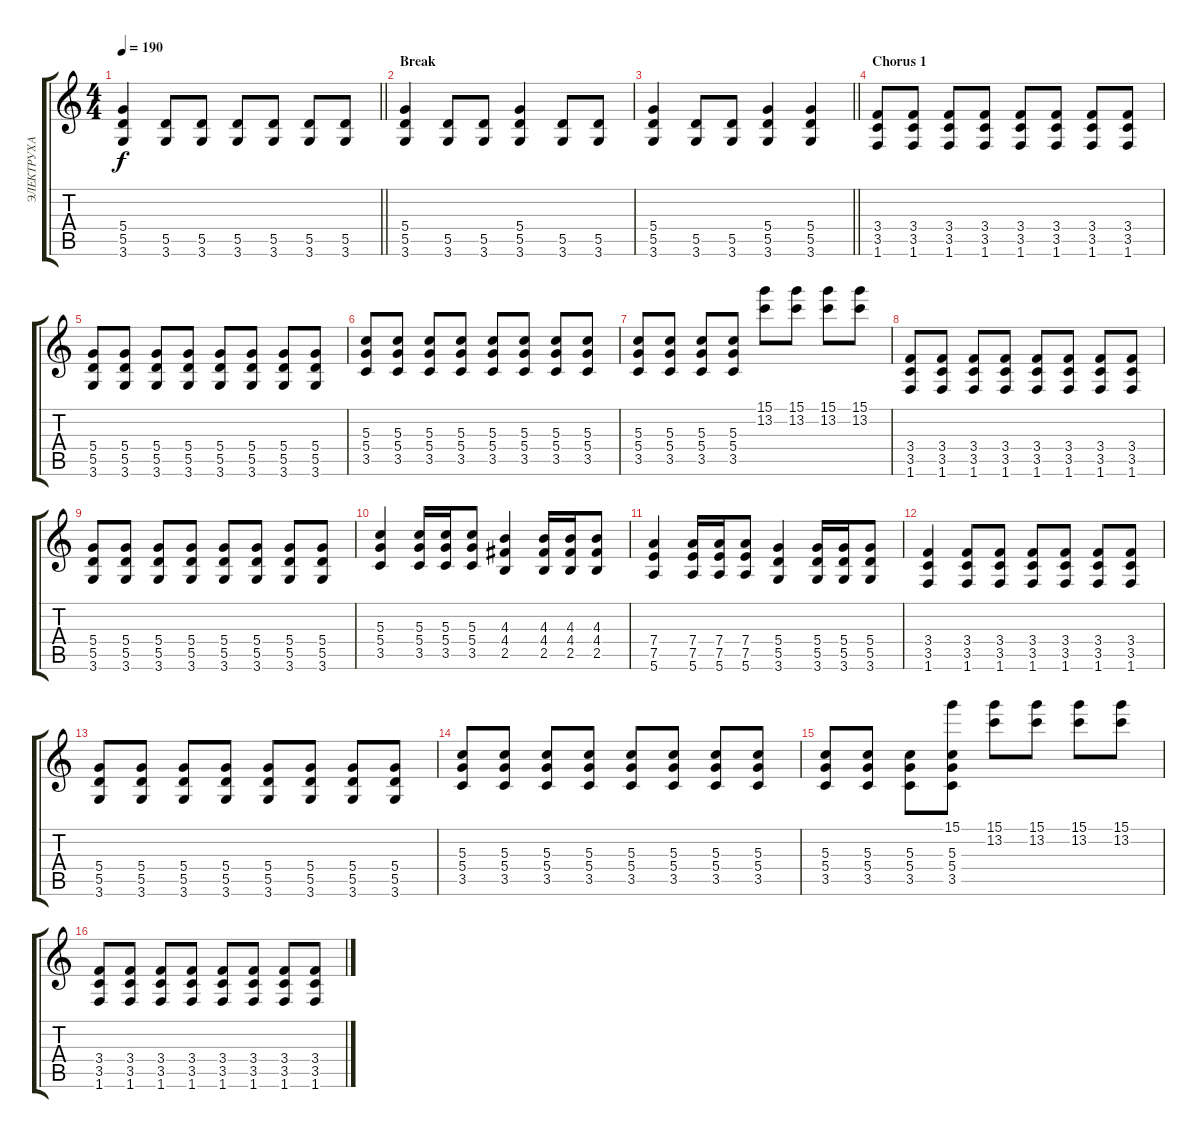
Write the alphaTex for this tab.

\track ("ЭЛЕКТРУХА" "ЭЛЕКТРУХА") {instrument distortionguitar}
\staff {score tabs}
\tuning (E4 B3 G3 D3 A2 E2) {hide}
\ts (4 4)
\tempo 190
\clef g2
\barLineRight lightlight
\ks c
(5.4 5.5 3.6).4{dy f} (5.5 3.6).8 (5.5 3.6).8 (5.5 3.6).8 (5.5 3.6).8 (5.5 3.6).8 (5.5 3.6).8 |
\section ("" "Break")
(5.4 5.5 3.6).4 (5.5 3.6).8 (5.5 3.6).8 (5.4 5.5 3.6).4 (5.5 3.6).8 (5.5 3.6).8 |
\barLineRight lightlight
(5.4 5.5 3.6).4 (5.5 3.6).8 (5.5 3.6).8 (5.4 5.5 3.6).4 (5.4 5.5 3.6).4 |
\section ("" "Chorus 1")
(3.4 3.5 1.6).8 (3.4 3.5 1.6).8 (3.4 3.5 1.6).8 (3.4 3.5 1.6).8 (3.4 3.5 1.6).8 (3.4 3.5 1.6).8 (3.4 3.5 1.6).8 (3.4 3.5 1.6).8 |
(5.4 5.5 3.6).8 (5.4 5.5 3.6).8 (5.4 5.5 3.6).8 (5.4 5.5 3.6).8 (5.4 5.5 3.6).8 (5.4 5.5 3.6).8 (5.4 5.5 3.6).8 (5.4 5.5 3.6).8 |
(5.3 5.4 3.5).8 (5.3 5.4 3.5).8 (5.3 5.4 3.5).8 (5.3 5.4 3.5).8 (5.3 5.4 3.5).8 (5.3 5.4 3.5).8 (5.3 5.4 3.5).8 (5.3 5.4 3.5).8 |
(5.3 5.4 3.5).8 (5.3 5.4 3.5).8 (5.3 5.4 3.5).8 (5.3 5.4 3.5).8 (15.1 13.2).8 (15.1 13.2).8 (15.1 13.2).8 (15.1 13.2).8 |
(3.4 3.5 1.6).8 (3.4 3.5 1.6).8 (3.4 3.5 1.6).8 (3.4 3.5 1.6).8 (3.4 3.5 1.6).8 (3.4 3.5 1.6).8 (3.4 3.5 1.6).8 (3.4 3.5 1.6).8 |
(5.4 5.5 3.6).8 (5.4 5.5 3.6).8 (5.4 5.5 3.6).8 (5.4 5.5 3.6).8 (5.4 5.5 3.6).8 (5.4 5.5 3.6).8 (5.4 5.5 3.6).8 (5.4 5.5 3.6).8 |
(5.3 5.4 3.5).4 (5.3 5.4 3.5).16 (5.3 5.4 3.5).16 (5.3 5.4 3.5).8 (4.3 4.4 2.5).4 (4.3 4.4 2.5).16 (4.3 4.4 2.5).16 (4.3 4.4 2.5).8 |
(7.4 7.5 5.6).4 (7.4 7.5 5.6).16 (7.4 7.5 5.6).16 (7.4 7.5 5.6).8 (5.4 5.5 3.6).4 (5.4 5.5 3.6).16 (5.4 5.5 3.6).16 (5.4 5.5 3.6).8 |
(3.4 3.5 1.6).4 (3.4 3.5 1.6).8 (3.4 3.5 1.6).8 (3.4 3.5 1.6).8 (3.4 3.5 1.6).8 (3.4 3.5 1.6).8 (3.4 3.5 1.6).8 |
(5.4 5.5 3.6).8 (5.4 5.5 3.6).8 (5.4 5.5 3.6).8 (5.4 5.5 3.6).8 (5.4 5.5 3.6).8 (5.4 5.5 3.6).8 (5.4 5.5 3.6).8 (5.4 5.5 3.6).8 |
(5.3 5.4 3.5).8 (5.3 5.4 3.5).8 (5.3 5.4 3.5).8 (5.3 5.4 3.5).8 (5.3 5.4 3.5).8 (5.3 5.4 3.5).8 (5.3 5.4 3.5).8 (5.3 5.4 3.5).8 |
(5.3 5.4 3.5).8 (5.3 5.4 3.5).8 (5.3 5.4 3.5).8 (15.1 5.3 5.4 3.5).8 (15.1 13.2).8 (15.1 13.2).8 (15.1 13.2).8 (15.1 13.2).8 |
(3.4 3.5 1.6).8 (3.4 3.5 1.6).8 (3.4 3.5 1.6).8 (3.4 3.5 1.6).8 (3.4 3.5 1.6).8 (3.4 3.5 1.6).8 (3.4 3.5 1.6).8 (3.4 3.5 1.6).8
